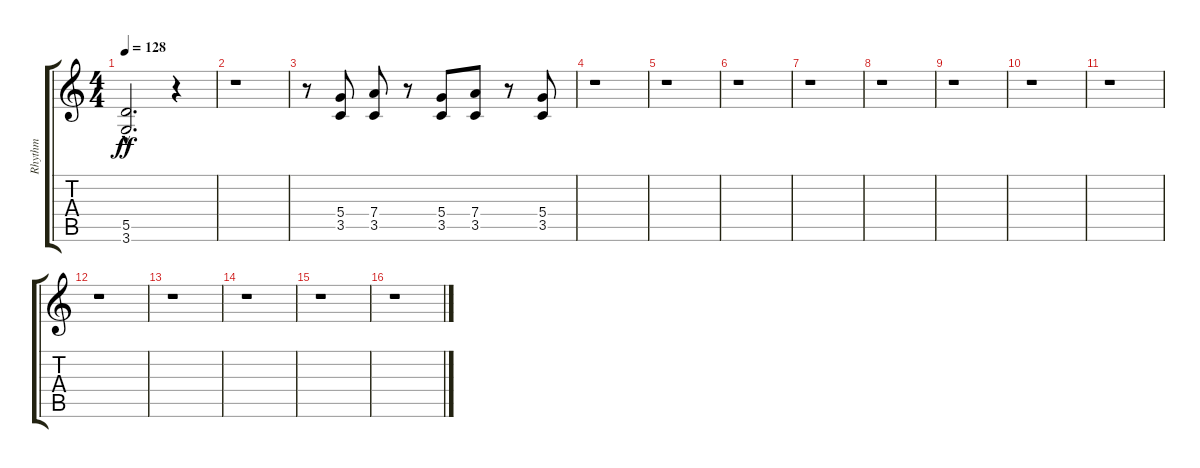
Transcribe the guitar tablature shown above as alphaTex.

\track ("Rhythm" "Rhythm") {instrument distortionguitar}
\staff {score tabs}
\tuning (E4 B3 G3 D3 A2 E2) {hide}
\ts (4 4)
\tempo 128
\clef g2
\ks c
(5.5{hac} 3.6{hac}).2{d dy ff} r.4 |
r.1 |
r.8 (5.4 3.5).8 (7.4 3.5).8 r.8 (5.4 3.5).8 (7.4 3.5).8 r.8 (5.4 3.5).8 |
r.1 |
r.1 |
r.1 |
r.1 |
r.1 |
r.1 |
r.1 |
r.1 |
r.1 |
r.1 |
r.1 |
r.1 |
r.1
